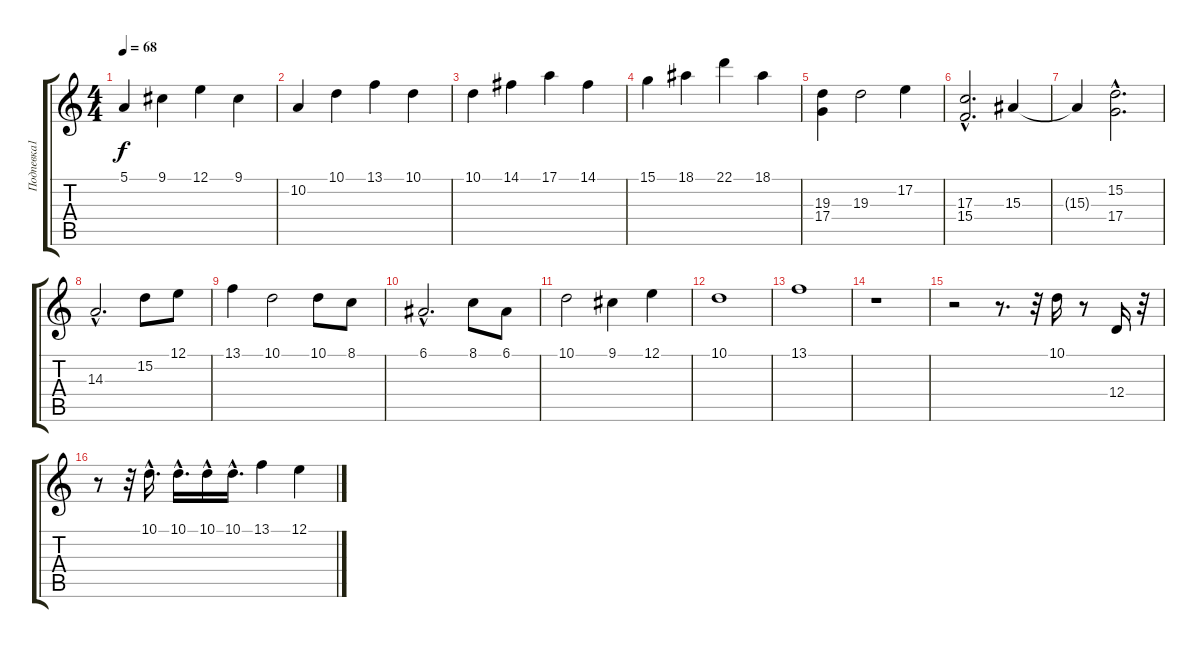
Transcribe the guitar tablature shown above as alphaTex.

\track ("Подпевка1" "Подпевка1") {instrument synthvoice}
\staff {score tabs}
\tuning (E4 B3 G3 D3 A2 E2) {hide}
\ts (4 4)
\tempo 68
\clef g2
\ks c
5.1.4{dy f} 9.1.4 12.1.4 9.1.4 |
10.2.4 10.1.4 13.1.4 10.1.4 |
10.1.4 14.1.4 17.1.4 14.1.4 |
15.1.4 18.1.4 22.1.4 18.1.4 |
(19.3 17.4).4 19.3.2 17.2.4 |
(17.3{hac} 15.4).2{d} 15.3.4 |
15.3{t}.4 (15.2{hac} 17.4{hac}).2{d} |
14.3{hac}.2{d} 15.2.8 12.1.8 |
13.1.4 10.1.2 10.1.8 8.1.8 |
6.1{hac}.2{d} 8.1.8 6.1.8 |
10.1.2 9.1.4 12.1.4 |
10.1.1 |
13.1.1 |
r.1 |
r.2 r.8{d} r.32 10.1.16 r.8 12.4.16 r.32 |
r.8 r.32 10.1{hac}.16{d} 10.1{hac}.16{d} 10.1{hac}.16 10.1{hac}.16{d} 13.1.4 12.1.4
